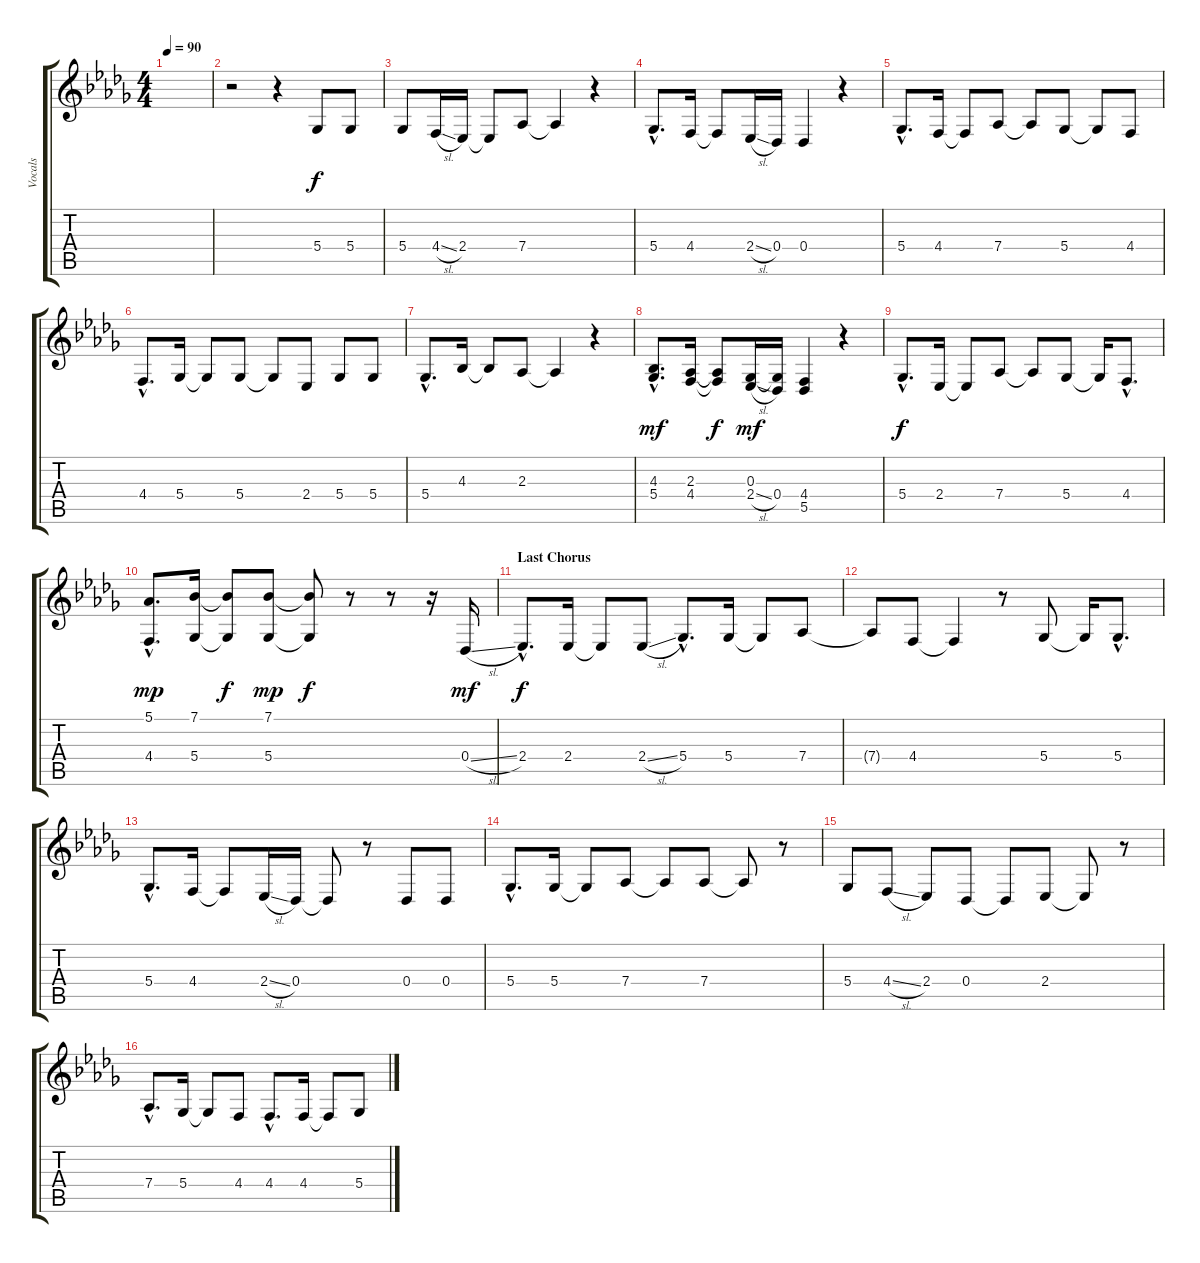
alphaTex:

\track ("Vocals" "Vocals") {instrument lead2sawtooth}
\staff {score tabs}
\tuning (Eb4 Bb3 Gb3 Db3 Ab2 Db2) {hide}
\ts (4 4)
\tempo 90
\clef g2
\ks db
|
r.2 r.4 5.4.8 5.4.8 |
5.4.8 4.4{sl}.16 2.4.16 2.4{t}.8 7.4.8 7.4{t}.4 r.4 |
5.4{hac}.8{d} 4.4.16 4.4{t}.8 2.4{sl}.16 0.4.16 0.4.4 r.4 |
5.4{hac}.8{d} 4.4.16 4.4{t}.8 7.4.8 7.4{t}.8 5.4.8 5.4{t}.8 4.4.8 |
4.4{hac}.8{d} 5.4.16 5.4{t}.8 5.4.8 5.4{t}.8 2.4.8 5.4.8 5.4.8 |
5.4{hac}.8{d} 4.3.16 4.3{t}.8 2.3.8 2.3{t}.4 r.4 |
(4.3{hac} 5.4{hac}).8{d dy mf} (2.3 4.4).16 (2.3{t} 4.4{t}).8{dy f} (0.3 2.4{sl}).16{dy mf} (0.3{t} 0.4).16 (4.4 5.5).4 r.4 |
5.4{hac}.8{d dy f} 2.4.16 2.4{t}.8 7.4.8 7.4{t}.8 5.4.8 5.4{t}.16 4.4{hac}.8{d} |
(5.1{hac} 4.4{hac}).8{d dy mp} (7.1 5.4).16 (7.1{t} 5.4{t}).8{dy f} (7.1 5.4).8{dy mp} (7.1{t} 5.4{t}).8{dy f} r.8 r.8 r.16 0.4{sl}.16{dy mf} |
\section ("" "Last Chorus")
2.4{hac}.8{d dy f} 2.4.16 2.4{t}.8 2.4{sl}.8 5.4{hac}.8{d} 5.4.16 5.4{t}.8 7.4.8 |
7.4{t}.8 4.4.8 4.4{t}.4 r.8 5.4.8 5.4{t}.16 5.4{hac}.8{d} |
5.4{hac}.8{d} 4.4.16 4.4{t}.8 2.4{sl}.16 0.4.16 0.4{t}.8 r.8 0.4.8 0.4.8 |
5.4{hac}.8{d} 5.4.16 5.4{t}.8 7.4.8 7.4{t}.8 7.4.8 7.4{t}.8 r.8 |
5.4.8 4.4{sl}.8 2.4.8 0.4.8 0.4{t}.8 2.4.8 2.4{t}.8 r.8 |
7.4{hac}.8{d} 5.4.16 5.4{t}.8 4.4.8 4.4{hac}.8{d} 4.4.16 4.4{t}.8 5.4.8
